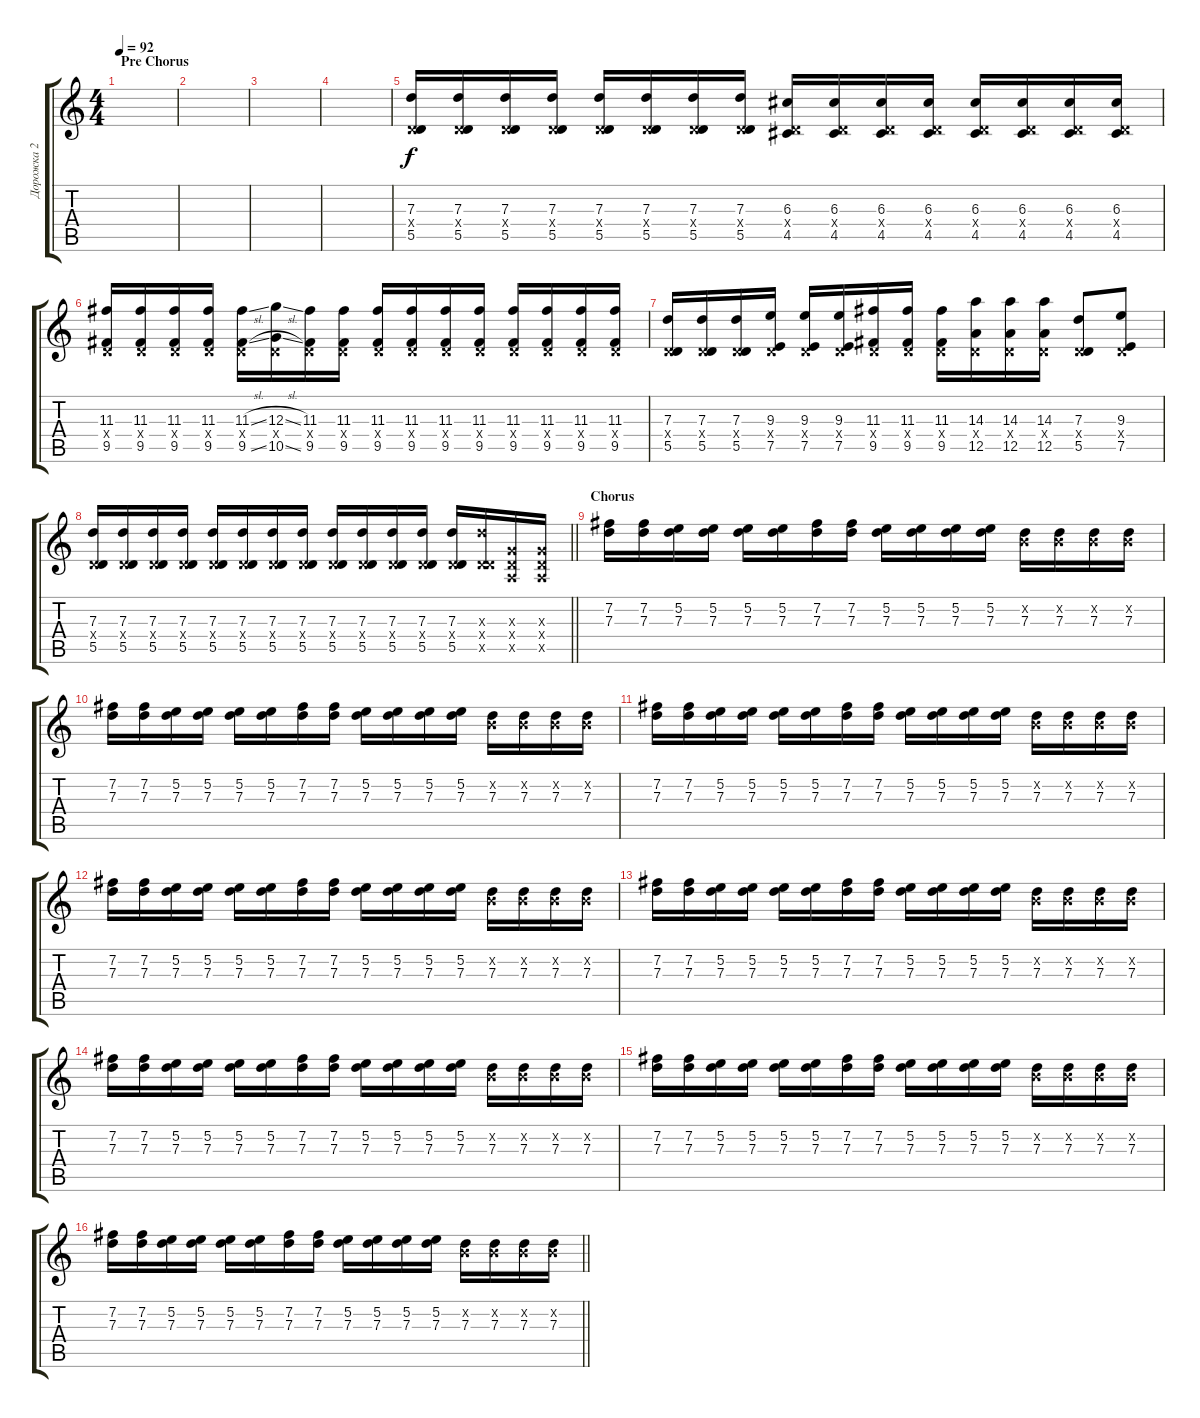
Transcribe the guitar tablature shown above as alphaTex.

\track ("Дорожка 2" "Дорожка 2") {instrument distortionguitar}
\staff {score tabs}
\tuning (E4 B3 G3 D3 A2 D2) {hide}
\ts (4 4)
\section ("" "Pre Chorus")
\tempo 92
\clef g2
\ks c
|
|
|
|
(7.3 0.4{x} 5.5).16 (7.3 0.4{x} 5.5).16 (7.3 0.4{x} 5.5).16 (7.3 0.4{x} 5.5).16 (7.3 0.4{x} 5.5).16 (7.3 0.4{x} 5.5).16 (7.3 0.4{x} 5.5).16 (7.3 0.4{x} 5.5).16 (6.3 0.4{x} 4.5).16 (6.3 0.4{x} 4.5).16 (6.3 0.4{x} 4.5).16 (6.3 0.4{x} 4.5).16 (6.3 0.4{x} 4.5).16 (6.3 0.4{x} 4.5).16 (6.3 0.4{x} 4.5).16 (6.3 0.4{x} 4.5).16 |
(11.3 0.4{x} 9.5).16 (11.3 0.4{x} 9.5).16 (11.3 0.4{x} 9.5).16 (11.3 0.4{x} 9.5).16 (11.3{sl} 0.4{x} 9.5{sl}).16 (12.3{sl} 0.4{x} 10.5{sl}).16 (11.3 0.4{x} 9.5).16 (11.3 0.4{x} 9.5).16 (11.3 0.4{x} 9.5).16 (11.3 0.4{x} 9.5).16 (11.3 0.4{x} 9.5).16 (11.3 0.4{x} 9.5).16 (11.3 0.4{x} 9.5).16 (11.3 0.4{x} 9.5).16 (11.3 0.4{x} 9.5).16 (11.3 0.4{x} 9.5).16 |
(7.3 0.4{x} 5.5).16 (7.3 0.4{x} 5.5).16 (7.3 0.4{x} 5.5).16 (9.3 0.4{x} 7.5).16 (9.3 0.4{x} 7.5).16 (9.3 0.4{x} 7.5).16 (11.3 0.4{x} 9.5).16 (11.3 0.4{x} 9.5).16 (11.3 0.4{x} 9.5).16 (14.3 0.4{x} 12.5).16 (14.3 0.4{x} 12.5).16 (14.3 0.4{x} 12.5).16 (7.3 0.4{x} 5.5).8 (9.3 0.4{x} 7.5).8 |
\barLineRight lightlight
(7.3 0.4{x} 5.5).16 (7.3 0.4{x} 5.5).16 (7.3 0.4{x} 5.5).16 (7.3 0.4{x} 5.5).16 (7.3 0.4{x} 5.5).16 (7.3 0.4{x} 5.5).16 (7.3 0.4{x} 5.5).16 (7.3 0.4{x} 5.5).16 (7.3 0.4{x} 5.5).16 (7.3 0.4{x} 5.5).16 (7.3 0.4{x} 5.5).16 (7.3 0.4{x} 5.5).16 (7.3 0.4{x} 5.5).16 (7.3{x} 0.4{x} 5.5{x}).16 (0.3{x} 0.4{x} 0.5{x}).16 (0.3{x} 0.4{x} 0.5{x}).16 |
\section ("" "Chorus")
(7.2 7.3).16 (7.2 7.3).16 (5.2 7.3).16 (5.2 7.3).16 (5.2 7.3).16 (5.2 7.3).16 (7.2 7.3).16 (7.2 7.3).16 (5.2 7.3).16 (5.2 7.3).16 (5.2 7.3).16 (5.2 7.3).16 (0.2{x} 7.3).16 (0.2{x} 7.3).16 (0.2{x} 7.3).16 (0.2{x} 7.3).16 |
(7.2 7.3).16 (7.2 7.3).16 (5.2 7.3).16 (5.2 7.3).16 (5.2 7.3).16 (5.2 7.3).16 (7.2 7.3).16 (7.2 7.3).16 (5.2 7.3).16 (5.2 7.3).16 (5.2 7.3).16 (5.2 7.3).16 (0.2{x} 7.3).16 (0.2{x} 7.3).16 (0.2{x} 7.3).16 (0.2{x} 7.3).16 |
(7.2 7.3).16 (7.2 7.3).16 (5.2 7.3).16 (5.2 7.3).16 (5.2 7.3).16 (5.2 7.3).16 (7.2 7.3).16 (7.2 7.3).16 (5.2 7.3).16 (5.2 7.3).16 (5.2 7.3).16 (5.2 7.3).16 (0.2{x} 7.3).16 (0.2{x} 7.3).16 (0.2{x} 7.3).16 (0.2{x} 7.3).16 |
(7.2 7.3).16 (7.2 7.3).16 (5.2 7.3).16 (5.2 7.3).16 (5.2 7.3).16 (5.2 7.3).16 (7.2 7.3).16 (7.2 7.3).16 (5.2 7.3).16 (5.2 7.3).16 (5.2 7.3).16 (5.2 7.3).16 (0.2{x} 7.3).16 (0.2{x} 7.3).16 (0.2{x} 7.3).16 (0.2{x} 7.3).16 |
(7.2 7.3).16 (7.2 7.3).16 (5.2 7.3).16 (5.2 7.3).16 (5.2 7.3).16 (5.2 7.3).16 (7.2 7.3).16 (7.2 7.3).16 (5.2 7.3).16 (5.2 7.3).16 (5.2 7.3).16 (5.2 7.3).16 (0.2{x} 7.3).16 (0.2{x} 7.3).16 (0.2{x} 7.3).16 (0.2{x} 7.3).16 |
(7.2 7.3).16 (7.2 7.3).16 (5.2 7.3).16 (5.2 7.3).16 (5.2 7.3).16 (5.2 7.3).16 (7.2 7.3).16 (7.2 7.3).16 (5.2 7.3).16 (5.2 7.3).16 (5.2 7.3).16 (5.2 7.3).16 (0.2{x} 7.3).16 (0.2{x} 7.3).16 (0.2{x} 7.3).16 (0.2{x} 7.3).16 |
(7.2 7.3).16 (7.2 7.3).16 (5.2 7.3).16 (5.2 7.3).16 (5.2 7.3).16 (5.2 7.3).16 (7.2 7.3).16 (7.2 7.3).16 (5.2 7.3).16 (5.2 7.3).16 (5.2 7.3).16 (5.2 7.3).16 (0.2{x} 7.3).16 (0.2{x} 7.3).16 (0.2{x} 7.3).16 (0.2{x} 7.3).16 |
\barLineRight lightlight
(7.2 7.3).16 (7.2 7.3).16 (5.2 7.3).16 (5.2 7.3).16 (5.2 7.3).16 (5.2 7.3).16 (7.2 7.3).16 (7.2 7.3).16 (5.2 7.3).16 (5.2 7.3).16 (5.2 7.3).16 (5.2 7.3).16 (0.2{x} 7.3).16 (0.2{x} 7.3).16 (0.2{x} 7.3).16 (0.2{x} 7.3).16
